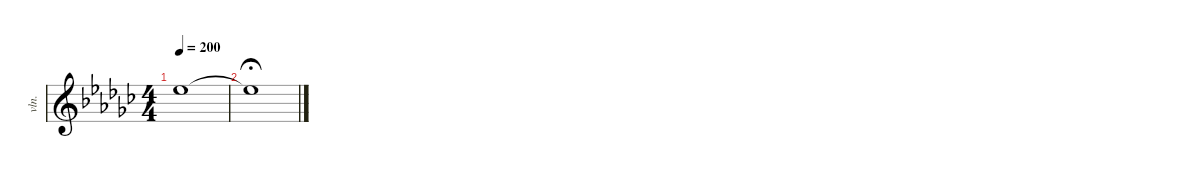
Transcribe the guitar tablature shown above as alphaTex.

\defaultSystemsLayout 4
\hideDynamics
\bracketExtendMode nobrackets
\otherSystemsTrackNameOrientation horizontal
\track ("Keyboards 1-hid" "vln.") {defaultSystemsLayout 4 instrument stringensemble1}
\staff {score}
\tuning (Eb4 Bb3 Gb3 Db3 Ab2 Eb2)
\ts (4 4)
\tempo 200
\clef g2
\ks gb
12.1{t acc b}.1{dy f beam Down} |
\tempo (100 hide)
12.1{t acc b}.1{fermata (medium 1) beam Down}
